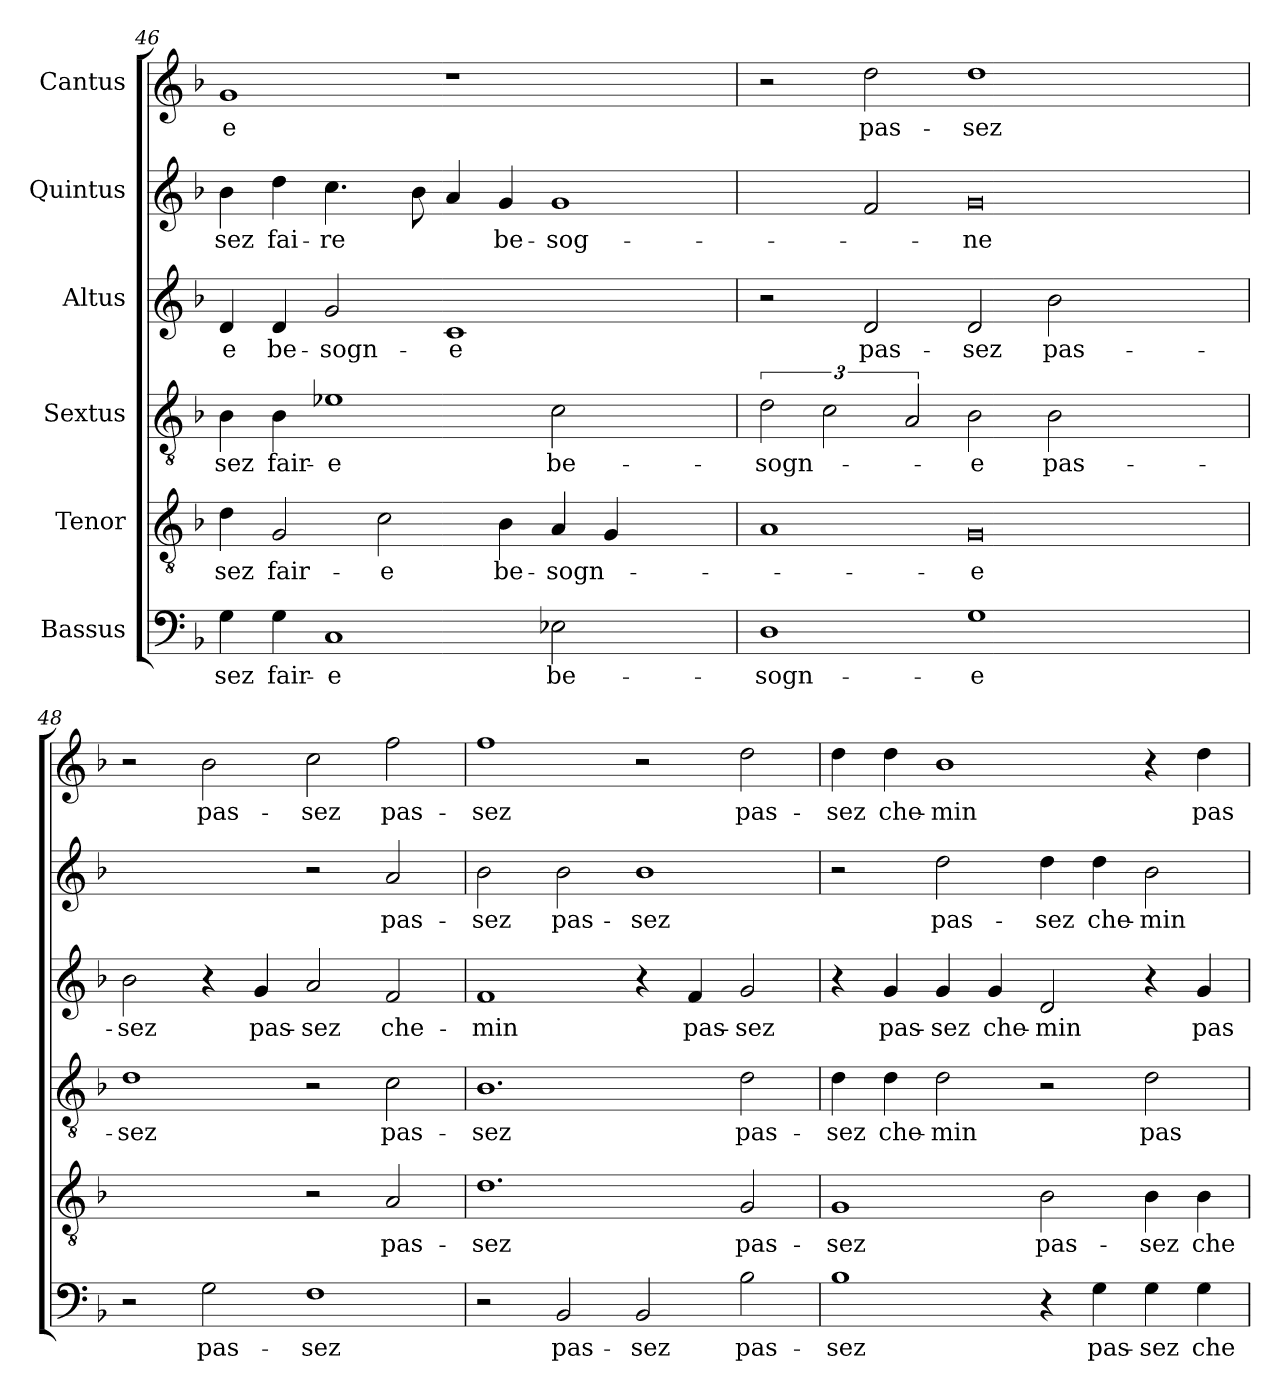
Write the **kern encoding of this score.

**kern	**text	**kern	**text	**kern	**text	**kern	**text	**kern	**text	**kern	**text
*part6	*part6	*part5	*part5	*part4	*part4	*part3	*part3	*part2	*part2	*part1	*part1
*staff6	*staff6	*staff5	*staff5	*staff4	*staff4	*staff3	*staff3	*staff2	*staff2	*staff1	*staff1
*I"Bassus	*	*I"Tenor	*	*I"Sextus	*	*I"Altus	*	*I"Quintus	*	*I"Cantus	*
!!LO:LB:g=z
*clefF4	*	*clefGv2	*	*clefGv2	*	*clefG2	*	*clefG2	*	*clefG2	*
*k[b-]	*	*k[b-]	*	*k[b-]	*	*k[b-]	*	*k[b-]	*	*k[b-]	*
*F:	*	*F:	*	*F:	*	*F:	*	*F:	*	*F:	*
=46	=46	=46	=46	=46	=46	=46	=46	=46	=46	=46	=46
!	!LO:LY:b	!	!LO:LY:b	!	!LO:LY:b	!	!LO:LY:b	!	!LO:LY:b	!	!LO:LY:b
4G\	-sez	4d\	-sez	4B-\	-sez	4d/	-e	4b-\	-sez	1g	-e
!	!LO:LY:b	!	!LO:LY:b	!	!LO:LY:b	!	!LO:LY:b	!	!LO:LY:b	!	!
4G\	fair-	2G/	fair-	4B-\	fair-	4d/	be-	4dd\	fai-	.	.
!	!LO:LY:b	!	!	!	!LO:LY:b	!	!LO:LY:b	!	!LO:LY:b	!	!
1C	-e	.	.	1e-X	-e	2g/	-sogn-	4.cc\	-re	.	.
!	!	!	!LO:LY:b	!	!	!	!	!	!	!	!
.	.	2c\	-e	.	.	.	.	.	.	.	.
.	.	.	.	.	.	.	.	8b-\	.	.	.
!	!	!	!	!	!	!	!LO:LY:b	!	!	!	!
.	.	.	.	.	.	1c	-e	4a/	.	1r	.
!	!	!	!LO:LY:b	!	!	!	!	!	!LO:LY:b	!	!
.	.	4B-\	be-	.	.	.	.	4g/	be-	.	.
!	!LO:LY:b	!	!LO:LY:b	!	!LO:LY:b	!	!	!	!LO:LY:b	!	!
2E-X\	be-	4A/	-sogn-	2c\	be-	.	.	1g	-sog-	.	.
.	.	4G/	.	.	.	.	.	.	.	.	.
2ryy	.	2ryy	.	2ryy	.	2ryy	.	.	.	2ryy	.
=47	=47	=47	=47	=47	=47	=47	=47	=47	=47	=47	=47
!	!LO:LY:b	!	!	!	!LO:LY:b	!	!	!	!	!	!
1D	-sogn-	1A	.	3d\	-sogn-	2r	.	2g/yy 2a/yy	.	2r	.
.	.	.	.	3c\	.	.	.	.	.	.	.
!	!	!	!	!	!	!	!LO:LY:b	!	!	!	!LO:LY:b
.	.	.	.	.	.	2d/	pas-	2f/	.	2dd\	pas-
.	.	.	.	3A/	.	.	.	.	.	.	.
!	!LO:LY:b	!	!LO:LY:b	!	!LO:LY:b	!	!LO:LY:b	!	!LO:LY:b	!	!LO:LY:b
1G	-e	0G	-e	2B-\	-e	2d/	-sez	0g	-ne	1dd	-sez
!	!	!	!	!	!LO:LY:b	!	!LO:LY:b	!	!	!	!
.	.	.	.	2B-\	pas-	2b-\	pas-	.	.	.	.
1ryy	.	.	.	1ryy	.	1ryy	.	.	.	1ryy	.
=48	=48	=48	=48	=48	=48	=48	=48	=48	=48	=48	=48
!	!	!	!	!	!LO:LY:b	!	!LO:LY:b	!	!	!	!
2r	.	1Gyy	.	1d	-sez	2b-\	-sez	1gyy	.	2r	.
!	!LO:LY:b	!	!	!	!	!	!	!	!	!	!LO:LY:b
2G\	pas-	.	.	.	.	4r	.	.	.	2b-\	pas-
!	!	!	!	!	!	!	!LO:LY:b	!	!	!	!
.	.	.	.	.	.	4g/	pas-	.	.	.	.
!	!LO:LY:b	!	!	!	!	!	!LO:LY:b	!	!	!	!LO:LY:b
1F	-sez	2r	.	2r	.	2a/	-sez	2r	.	2cc\	-sez
!	!	!	!LO:LY:b	!	!LO:LY:b	!	!LO:LY:b	!	!LO:LY:b	!	!LO:LY:b
.	.	2A/	pas-	2c\	pas-	2f/	che-	2a/	pas-	2ff\	pas-
!!LO:PB:g=z
=49	=49	=49	=49	=49	=49	=49	=49	=49	=49	=49	=49
!	!	!	!LO:LY:b	!	!LO:LY:b	!	!LO:LY:b	!	!LO:LY:b	!	!LO:LY:b
2r	.	1.d	-sez	1.B-	-sez	1f	-min	2b-\	-sez	1ff	-sez
!	!LO:LY:b	!	!	!	!	!	!	!	!LO:LY:b	!	!
2BB-/	pas-	.	.	.	.	.	.	2b-\	pas-	.	.
!	!LO:LY:b	!	!	!	!	!	!	!	!LO:LY:b	!	!
2BB-/	-sez	.	.	.	.	4r	.	1b-	-sez	2r	.
!	!	!	!	!	!	!	!LO:LY:b	!	!	!	!
.	.	.	.	.	.	4f/	pas-	.	.	.	.
!	!LO:LY:b	!	!LO:LY:b	!	!LO:LY:b	!	!LO:LY:b	!	!	!	!LO:LY:b
2B-\	pas-	2G/	pas-	2d\	pas-	2g/	-sez	.	.	2dd\	pas-
=50	=50	=50	=50	=50	=50	=50	=50	=50	=50	=50	=50
!	!LO:LY:b	!	!LO:LY:b	!	!LO:LY:b	!	!	!	!	!	!LO:LY:b
1B-	-sez	1G	-sez	4d\	-sez	4r	.	2r	.	4dd\	-sez
!	!	!	!	!	!LO:LY:b	!	!LO:LY:b	!	!	!	!LO:LY:b
.	.	.	.	4d\	che-	4g/	pas-	.	.	4dd\	che-
!	!	!	!	!	!LO:LY:b	!	!LO:LY:b	!	!LO:LY:b	!	!LO:LY:b
.	.	.	.	2d\	-min	4g/	-sez	2dd\	pas-	1b-	-min
!	!	!	!	!	!	!	!LO:LY:b	!	!	!	!
.	.	.	.	.	.	4g/	che-	.	.	.	.
!	!	!	!LO:LY:b	!	!	!	!LO:LY:b	!	!LO:LY:b	!	!
4r	.	2B-\	pas-	2r	.	2d/	-min	4dd\	-sez	.	.
!	!LO:LY:b	!	!	!	!	!	!	!	!LO:LY:b	!	!
4G\	pas-	.	.	.	.	.	.	4dd\	che-	.	.
!	!LO:LY:b	!	!LO:LY:b	!	!LO:LY:b	!	!	!	!LO:LY:b	!	!
4G\	-sez	4B-\	-sez	2d\	pas-	4r	.	2b-\	-min	4r	.
!	!LO:LY:b	!	!LO:LY:b	!	!	!	!LO:LY:b	!	!	!	!LO:LY:b
4G\	che-	4B-\	che-	.	.	4g/	pas-	.	.	4dd\	pas-
=	=	=	=	=	=	=	=	=	=	=	=
*-	*-	*-	*-	*-	*-	*-	*-	*-	*-	*-	*-
